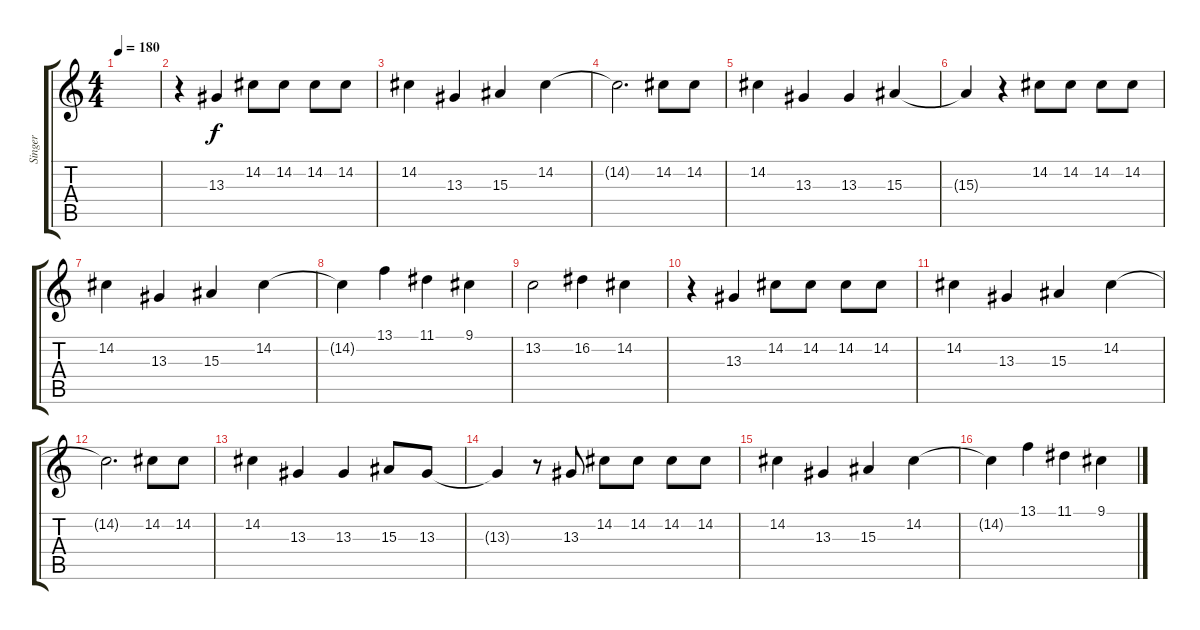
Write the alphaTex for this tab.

\track ("Singer" "Singer") {instrument acousticgrandpiano}
\staff {score tabs}
\tuning (E4 B3 G3 D3 A2 E2) {hide}
\ts (4 4)
\tempo 180
\clef g2
\ks c
|
r.4 13.3.4 14.2.8 14.2.8 14.2.8 14.2.8 |
14.2.4 13.3.4 15.3.4 14.2.4 |
14.2{t}.2{d} 14.2.8 14.2.8 |
14.2.4 13.3.4 13.3.4 15.3.4 |
15.3{t}.4 r.4 14.2.8 14.2.8 14.2.8 14.2.8 |
14.2.4 13.3.4 15.3.4 14.2.4 |
14.2{t}.4 13.1.4 11.1.4 9.1.4 |
13.2.2 16.2.4 14.2.4 |
r.4 13.3.4 14.2.8 14.2.8 14.2.8 14.2.8 |
14.2.4 13.3.4 15.3.4 14.2.4 |
14.2{t}.2{d} 14.2.8 14.2.8 |
14.2.4 13.3.4 13.3.4 15.3.8 13.3.8 |
13.3{t}.4 r.8 13.3.8 14.2.8 14.2.8 14.2.8 14.2.8 |
14.2.4 13.3.4 15.3.4 14.2.4 |
14.2{t}.4 13.1.4 11.1.4 9.1.4
